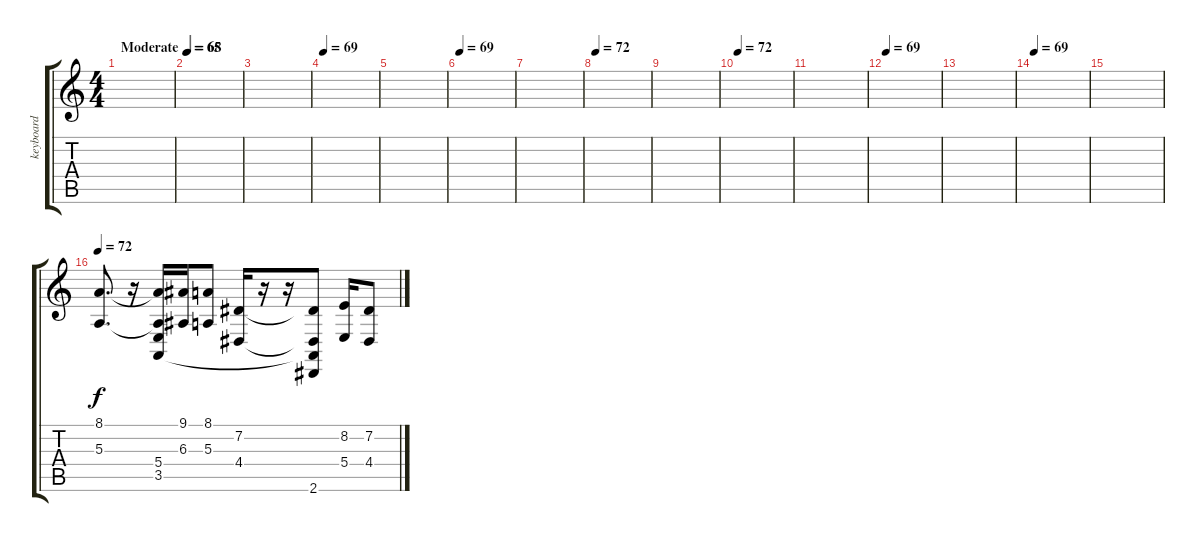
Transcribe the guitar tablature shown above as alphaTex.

\track ("keyboard" "keyboard") {instrument drawbarorgan}
\staff {score tabs}
\tuning (Db4 Ab3 E3 B2 Gb2 Db2) {hide}
\ts (4 4)
\tempo (65 "Moderate")
\tempo 136
\tempo (65 "Moderate")
\clef g2
\ks c
|
\tempo 68
|
|
\tempo 69
|
|
\tempo 69
|
|
\tempo 72
|
|
\tempo 72
|
|
\tempo 69
|
|
\tempo 69
|
|
\tempo 72
(8.1 5.3).8{d} r.16 (8.1{t} 5.3{t} 5.4 3.5).16 (9.1 6.3).16 (8.1 5.3).8 (7.2 4.4).16 r.16 r.16 (7.2{t} 4.4{t} 3.5{t} 2.6).8 (8.2 5.4).16 (7.2 4.4).8
